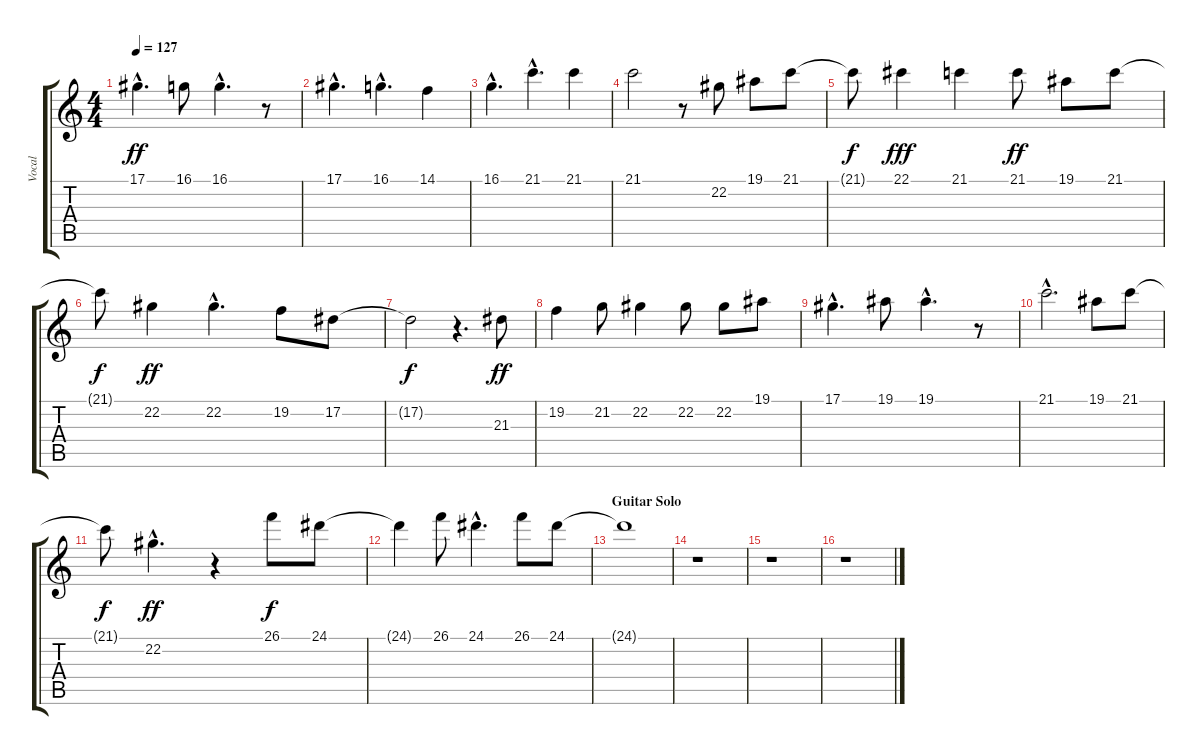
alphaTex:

\track ("Vocal" "Vocal") {instrument lead1square}
\staff {score tabs}
\tuning (Eb4 Bb3 Gb3 Db3 Ab2 Eb2) {hide}
\ts (4 4)
\tempo 127
\clef g2
\ks c
17.1{hac}.4{d dy ff} 16.1.8 16.1{hac}.4{d} r.8 |
17.1{hac}.4{d} 16.1{hac}.4{d} 14.1.4 |
16.1{hac}.4{d} 21.1{hac}.4{d} 21.1.4 |
21.1.2 r.8 22.2.8 19.1.8 21.1.8 |
21.1{t}.8{dy f} 22.1.4{dy fff} 21.1.4 21.1.8{dy ff} 19.1.8 21.1.8 |
21.1{t}.8{dy f} 22.2.4{dy ff} 22.2{hac}.4{d} 19.2.8 17.2.8 |
17.2{t}.2{dy f} r.4{d} 21.3.8{dy ff} |
19.2.4 21.2.8 22.2.4 22.2.8 22.2.8 19.1.8 |
17.1{hac}.4{d} 19.1.8 19.1{hac}.4{d} r.8 |
21.1{hac}.2{d} 19.1.8 21.1.8 |
21.1{t}.8{dy f} 22.2{hac}.4{d dy ff} r.4 26.1.8{dy f} 24.1.8 |
24.1{t}.4 26.1.8 24.1{hac}.4{d} 26.1.8 24.1.8 |
\section ("" "Guitar Solo")
24.1{t}.1 |
r.1 |
r.1 |
r.1
